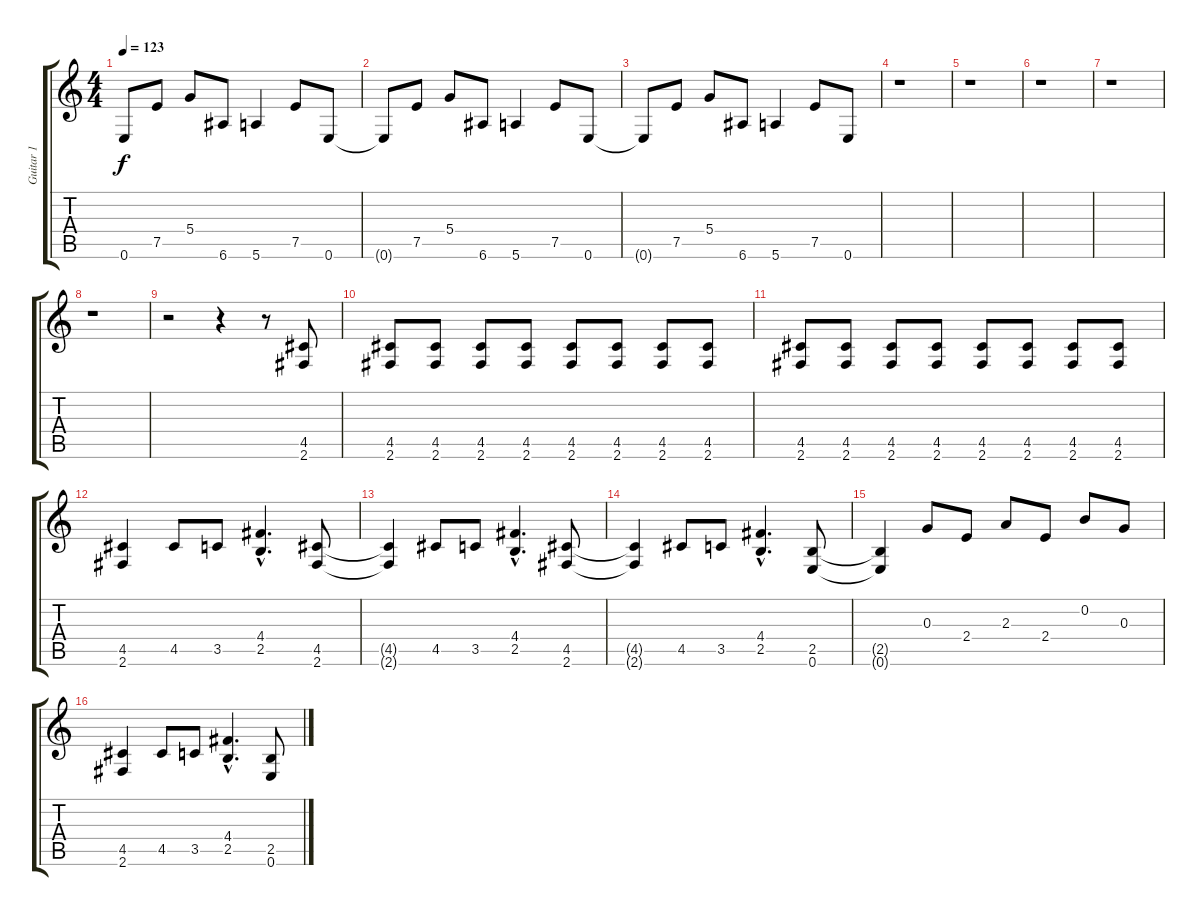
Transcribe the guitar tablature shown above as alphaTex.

\track ("Guitar 1" "Guitar 1") {instrument electricguitarclean}
\staff {score tabs}
\tuning (E4 B3 G3 D3 A2 E2) {hide}
\ts (4 4)
\tempo 123
\clef g2
\ks c
0.6{t}.8{dy f} 7.5.8 5.4.8 6.6.8 5.6.4 7.5.8 0.6.8 |
0.6{t}.8 7.5.8 5.4.8 6.6.8 5.6.4 7.5.8 0.6.8 |
0.6{t}.8 7.5.8 5.4.8 6.6.8 5.6.4 7.5.8 0.6.8 |
r.1 |
r.1 |
r.1 |
r.1 |
r.1 |
r.2 r.4 r.8 (4.5 2.6).8 |
(4.5 2.6).8 (4.5 2.6).8 (4.5 2.6).8 (4.5 2.6).8 (4.5 2.6).8 (4.5 2.6).8 (4.5 2.6).8 (4.5 2.6).8 |
(4.5 2.6).8 (4.5 2.6).8 (4.5 2.6).8 (4.5 2.6).8 (4.5 2.6).8 (4.5 2.6).8 (4.5 2.6).8 (4.5 2.6).8 |
(4.5 2.6).4 4.5.8 3.5.8 (4.4{hac} 2.5{hac}).4{d} (4.5 2.6).8 |
(4.5{t} 2.6{t}).4 4.5.8 3.5.8 (4.4{hac} 2.5{hac}).4{d} (4.5 2.6).8 |
(4.5{t} 2.6{t}).4 4.5.8 3.5.8 (4.4{hac} 2.5{hac}).4{d} (2.5 0.6).8 |
(2.5{t} 0.6{t}).4 0.3.8 2.4.8 2.3.8 2.4.8 0.2.8 0.3.8 |
(4.5 2.6).4 4.5.8 3.5.8 (4.4{hac} 2.5{hac}).4{d} (2.5 0.6).8
